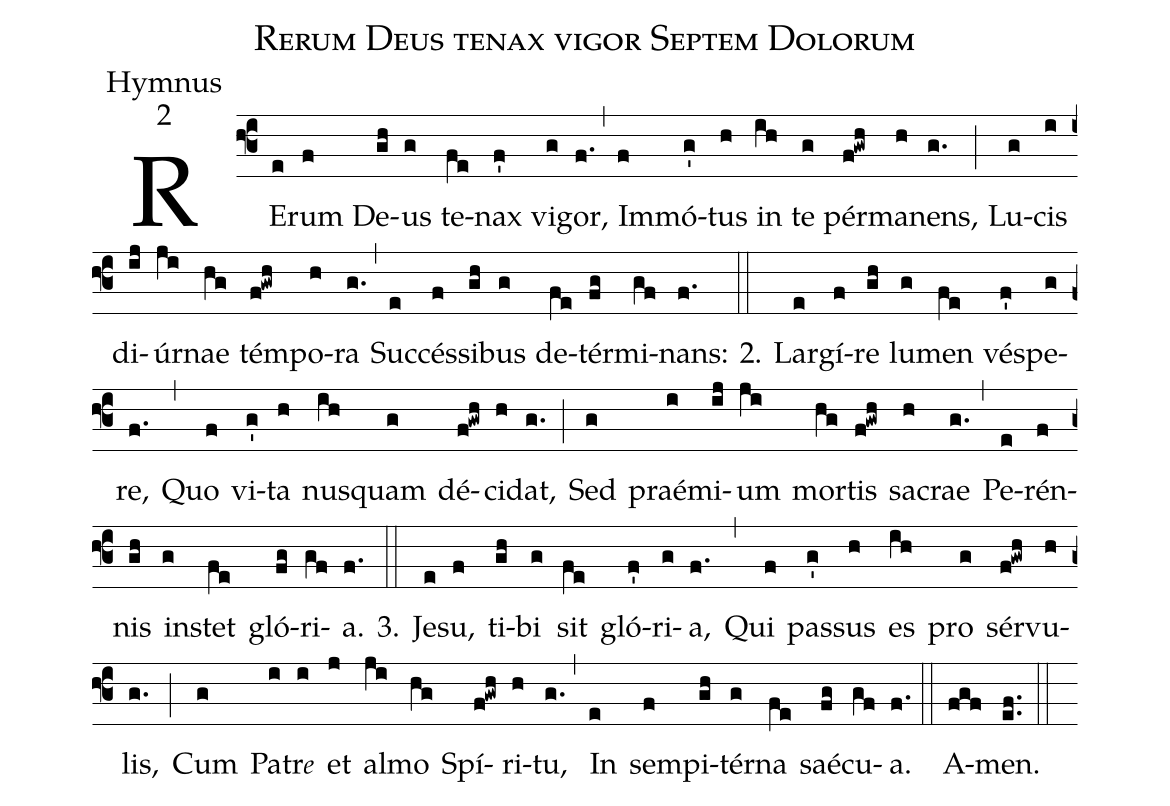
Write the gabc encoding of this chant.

name:Rerum Deus tenax vigor Septem Dolorum;
office-part:Hymnus;
mode:2;
%%
(f3) RE(e)rum(f) De(gh)us(g) te(fe)nax(f') vi(g)gor,(f.) (,)  Im(f)mó(g')tus(h) in(ih) te(g) pér(f!gwh)ma(h)nens,(g.) (;)  Lu(g)cis(i) di(ij)úr(ji)nae(hg) tém(f!gwh)po(h)ra(g.) (,) Suc(e)cés(f)si(gh)bus(g) de(fe)tér(fg)mi(gf)nans:(f.)

2.(::) Lar(e)gí(f)re(gh) lu(g)men(fe) vé(f')spe(g)re,(f.) (,)  Quo(f) vi(g')ta(h) nus(ih)quam(g) dé(f!gwh)ci(h)dat,(g.) (;)  Sed(g) praé(i)mi(ij)um(ji) mor(hg)tis(f!gwh) sa(h)crae(g.) (,)  Pe(e)rén(f)nis(gh) in(g)stet(fe) gló(fg)ri(gf)a.(f.)

3.(::) Je(e)su,(f) ti(gh)bi(g) sit(fe) gló(f')ri(g)a,(f.) (,) Qui(f) pas(g')sus(h) es(ih) pro(g) sér(f!gwh)vu(h)lis,(g.) (;) Cum(g) Pat(i)r<e>e</e>(i) et(j) al(ji)mo(hg) Spí(f!gwh)ri(h)tu,(g.) (,) In(e) sem(f)pi(gh)tér(g)na(fe) saé(fg)cu(gf)a.(f.) (::)
A(fgf)men.(ef..) (::)
